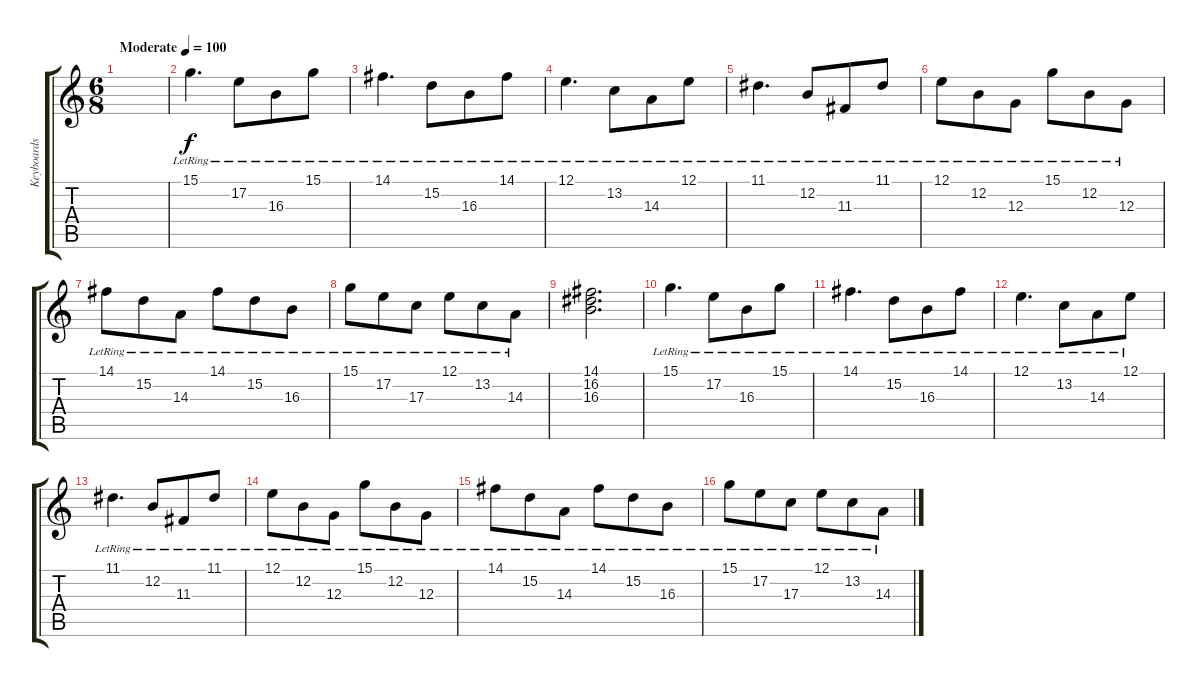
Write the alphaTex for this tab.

\track ("Keyboards 1" "Keyboards ") {instrument acousticgrandpiano}
\staff {score tabs}
\tuning (E4 B3 G3 D3 A2 E2) {hide}
\ts (6 8)
\tempo (100 "Moderate")
\clef g2
\ks c
|
15.1{lr}.4{d} 17.2{lr}.8 16.3{lr}.8 15.1{lr}.8 |
14.1{lr}.4{d} 15.2{lr}.8 16.3{lr}.8 14.1{lr}.8 |
12.1{lr}.4{d} 13.2{lr}.8 14.3{lr}.8 12.1{lr}.8 |
11.1{lr}.4{d} 12.2{lr}.8 11.3{lr}.8 11.1{lr}.8 |
12.1{lr}.8 12.2{lr}.8 12.3{lr}.8 15.1{lr}.8 12.2{lr}.8 12.3{lr}.8 |
14.1{lr}.8 15.2{lr}.8 14.3{lr}.8 14.1{lr}.8 15.2{lr}.8 16.3{lr}.8 |
15.1{lr}.8 17.2{lr}.8 17.3{lr}.8 12.1{lr}.8 13.2{lr}.8 14.3{lr}.8 |
(14.1 16.2 16.3).2{d} |
15.1{lr}.4{d} 17.2{lr}.8 16.3{lr}.8 15.1{lr}.8 |
14.1{lr}.4{d} 15.2{lr}.8 16.3{lr}.8 14.1{lr}.8 |
12.1{lr}.4{d} 13.2{lr}.8 14.3{lr}.8 12.1{lr}.8 |
11.1{lr}.4{d} 12.2{lr}.8 11.3{lr}.8 11.1{lr}.8 |
12.1{lr}.8 12.2{lr}.8 12.3{lr}.8 15.1{lr}.8 12.2{lr}.8 12.3{lr}.8 |
14.1{lr}.8 15.2{lr}.8 14.3{lr}.8 14.1{lr}.8 15.2{lr}.8 16.3{lr}.8 |
15.1{lr}.8 17.2{lr}.8 17.3{lr}.8 12.1{lr}.8 13.2{lr}.8 14.3{lr}.8
